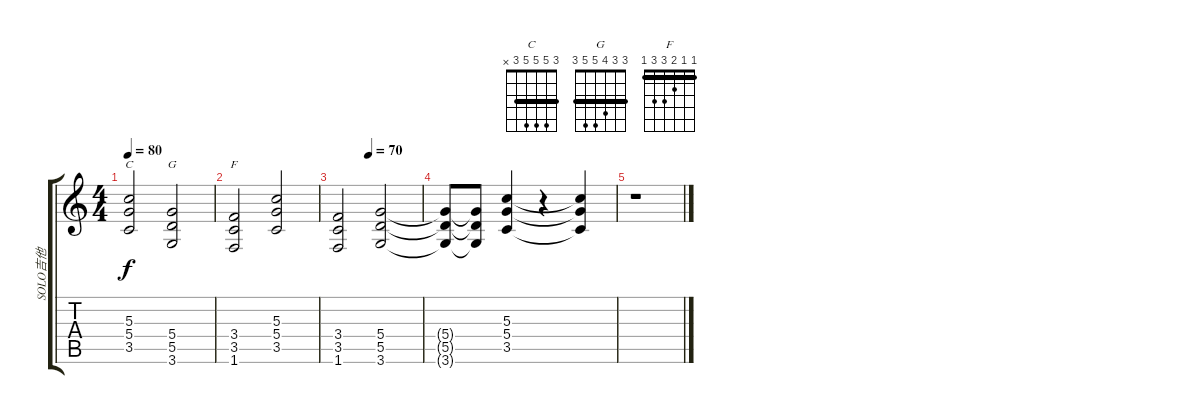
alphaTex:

\track ("SOLO吉他" "SOLO吉他") {instrument overdrivenguitar}
\staff {score tabs}
\tuning (E4 B3 G3 D3 A2 E2) {hide}
\chord ("C" 3 5 5 5 3 x) {barre 3}
\chord ("G" 3 3 4 5 5 3) {barre 3}
\chord ("F" 1 1 2 3 3 1) {barre 1}
\ts (4 4)
\tempo 80
\clef g2
\ks c
(5.3 5.4 3.5).2{ch "C" dy f} (5.4 5.5 3.6).2{ch "G"} |
(3.4 3.5 1.6).2{ch "F"} (5.3 5.4 3.5).2 |
\tempo (70 0.375)
(3.4 3.5 1.6).2 (5.4 5.5 3.6).2 |
(5.4{t} 5.5{t} 3.6{t}).8 (5.4{t} 5.5{t} 3.6{t}).8 (5.3 5.4 3.5).4 r.4 (5.3{t} 5.4{t} 3.5{t}).4 |
r.1
